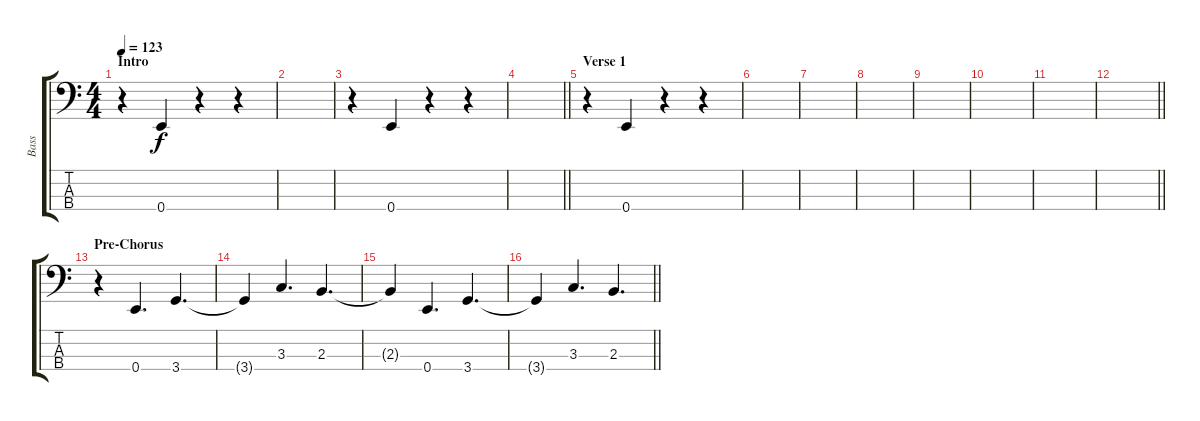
\track ("Bass" "Bass") {instrument electricbassfinger}
\staff {score tabs}
\tuning (G2 D2 A1 E1) {hide}
\ts (4 4)
\section ("" "Intro")
\tempo 123
\clef f4
\ks c
r.4{dy f instrument electricbassfinger} 0.4.4 r.4 r.4 |
|
r.4 0.4.4 r.4 r.4 |
\barLineRight lightlight
|
\section ("" "Verse 1")
r.4 0.4.4 r.4 r.4 |
|
|
|
|
|
|
\barLineRight lightlight
|
\section ("" "Pre-Chorus")
r.4 0.4.4{d} 3.4.4{d} |
3.4{t}.4 3.3.4{d} 2.3.4{d} |
2.3{t}.4 0.4.4{d} 3.4.4{d} |
\barLineRight lightlight
3.4{t}.4 3.3.4{d} 2.3.4{d}
